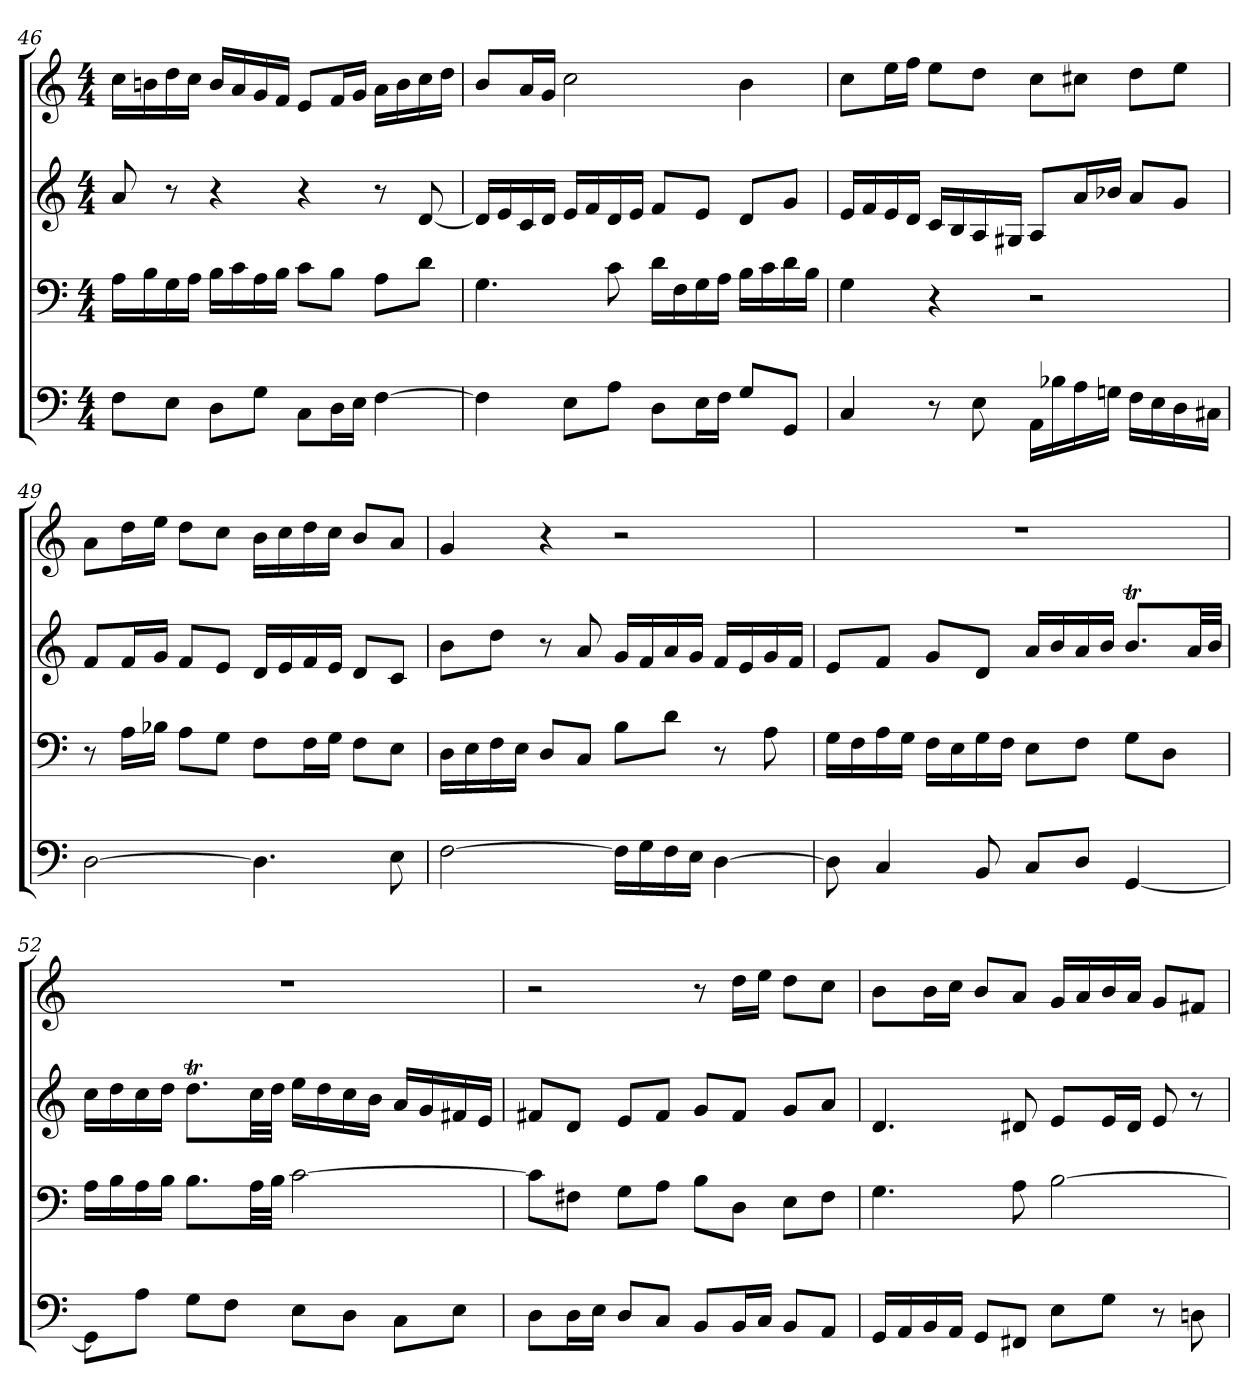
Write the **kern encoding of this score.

**kern	**kern	**kern	**kern
*part4	*part3	*part2	*part1
*staff4	*staff3	*staff2	*staff1
*clefF4	*clefF4	*clefG2	*clefG2
*k[]	*k[]	*k[]	*k[]
*a:	*a:	*a:	*a:
*M4/4	*M4/4	*M4/4	*M4/4
=46	=46	=46	=46
8FL	16ALL	8a	16ccLL
.	16B	.	16bn
8EJ	16G	8r	16dd
.	16AJJ	.	16ccJJ
8DL	16BLL	4r	16bLL
.	16c	.	16a
8GJ	16A	.	16g
.	16BJJ	.	16fJJ
8CL	8cL	4r	8eL
16DL	8BJ	.	16fL
16EJJ	.	.	16gJJ
[4F	8AL	8r	16aLL
.	.	.	16b
.	8dJ	[8d	16cc
.	.	.	16ddJJ
=47	=47	=47	=47
4F]	4.G	16dLL]	8bL
.	.	16e	.
.	.	16c	16aL
.	.	16dJJ	16gJJ
8EL	.	16eLL	2cc
.	.	16f	.
8AJ	8c	16d	.
.	.	16eJJ	.
8DL	16dLL	8fL	.
.	16F	.	.
16EL	16G	8eJ	.
16FJJ	16AJJ	.	.
8GL	16BLL	8dL	4b
.	16c	.	.
8GGJ	16d	8gJ	.
.	16BJJ	.	.
=48	=48	=48	=48
4C	4G	16eLL	8ccL
.	.	16f	.
.	.	16e	16eeL
.	.	16dJJ	16ffJJ
8r	4r	16cLL	8eeL
.	.	16B	.
8E	.	16A	8ddJ
.	.	16G#XJJ	.
16AALL	2r	8AL	8ccL
16B-X	.	.	.
16A	.	16aL	8cc#XJ
16GnJJ	.	16b-XJJ	.
16FLL	.	8aL	8ddL
16E	.	.	.
16D	.	8gJ	8eeJ
16C#XJJ	.	.	.
=49	=49	=49	=49
[2D	8r	8fL	8aL
.	16ALL	16fL	16ddL
.	16B-XJJ	16gJJ	16eeJJ
.	8AL	8fL	8ddL
.	8GJ	8eJ	8ccJ
4.D]	8FL	16dLL	16bLL
.	.	16e	16cc
.	16FL	16f	16dd
.	16GJJ	16eJJ	16ccJJ
.	8FL	8dL	8bL
8E	8EJ	8cJ	8aJ
=50	=50	=50	=50
[2F	16DLL	8bL	4g
.	16E	.	.
.	16F	8ddJ	.
.	16EJJ	.	.
.	8DL	8r	4r
.	8CJ	8a	.
16FLL]	8BL	16gLL	2r
16G	.	16f	.
16F	8dJ	16a	.
16EJJ	.	16gJJ	.
[4D	8r	16fLL	.
.	.	16e	.
.	8A	16g	.
.	.	16fJJ	.
=51	=51	=51	=51
8D]	16GLL	8eL	1r
.	16F	.	.
4C	16A	8fJ	.
.	16GJJ	.	.
.	16FLL	8gL	.
.	16E	.	.
8BB	16G	8dJ	.
.	16FJJ	.	.
8CL	8EL	16aLL	.
.	.	16b	.
8DJ	8FJ	16a	.
.	.	16bJJ	.
[4GG	8GL	8.btL	.
.	8DJ	.	.
.	.	32aLL	.
.	.	32bJJJ	.
=52	=52	=52	=52
8GGL]	16ALL	16ccLL	1r
.	16B	16dd	.
8AJ	16A	16cc	.
.	16BJJ	16ddJJ	.
8GL	8.BL	8.ddTL	.
8FJ	.	.	.
.	32ALL	32ccLL	.
.	32BJJJ	32ddJJJ	.
8EL	[2c	16eeLL	.
.	.	16dd	.
8DJ	.	16cc	.
.	.	16bJJ	.
8CL	.	16aLL	.
.	.	16g	.
8EJ	.	16f#X	.
.	.	16eJJ	.
=53	=53	=53	=53
8DL	8cL]	8f#XL	2r
16DL	8F#XJ	8dJ	.
16EJJ	.	.	.
8DL	8GL	8eL	.
8CJ	8AJ	8f#J	.
8BBL	8BL	8gL	8r
16BBL	8DJ	8f#J	16ddLL
16CJJ	.	.	16eeJJ
8BBL	8EL	8gL	8ddL
8AAJ	8F#J	8aJ	8ccJ
=54	=54	=54	=54
16GGLL	4.G	4.d	8bL
16AA	.	.	.
16BB	.	.	16bL
16AAJJ	.	.	16ccJJ
8GGL	.	.	8bL
8FF#XJ	8A	8d#X	8aJ
8EL	[2B	8eL	16gLL
.	.	.	16a
8GJ	.	16eL	16b
.	.	16d#JJ	16aJJ
8r	.	8e	8gL
8Dn	.	8r	8f#XJ
=	=	=	=
*-	*-	*-	*-
